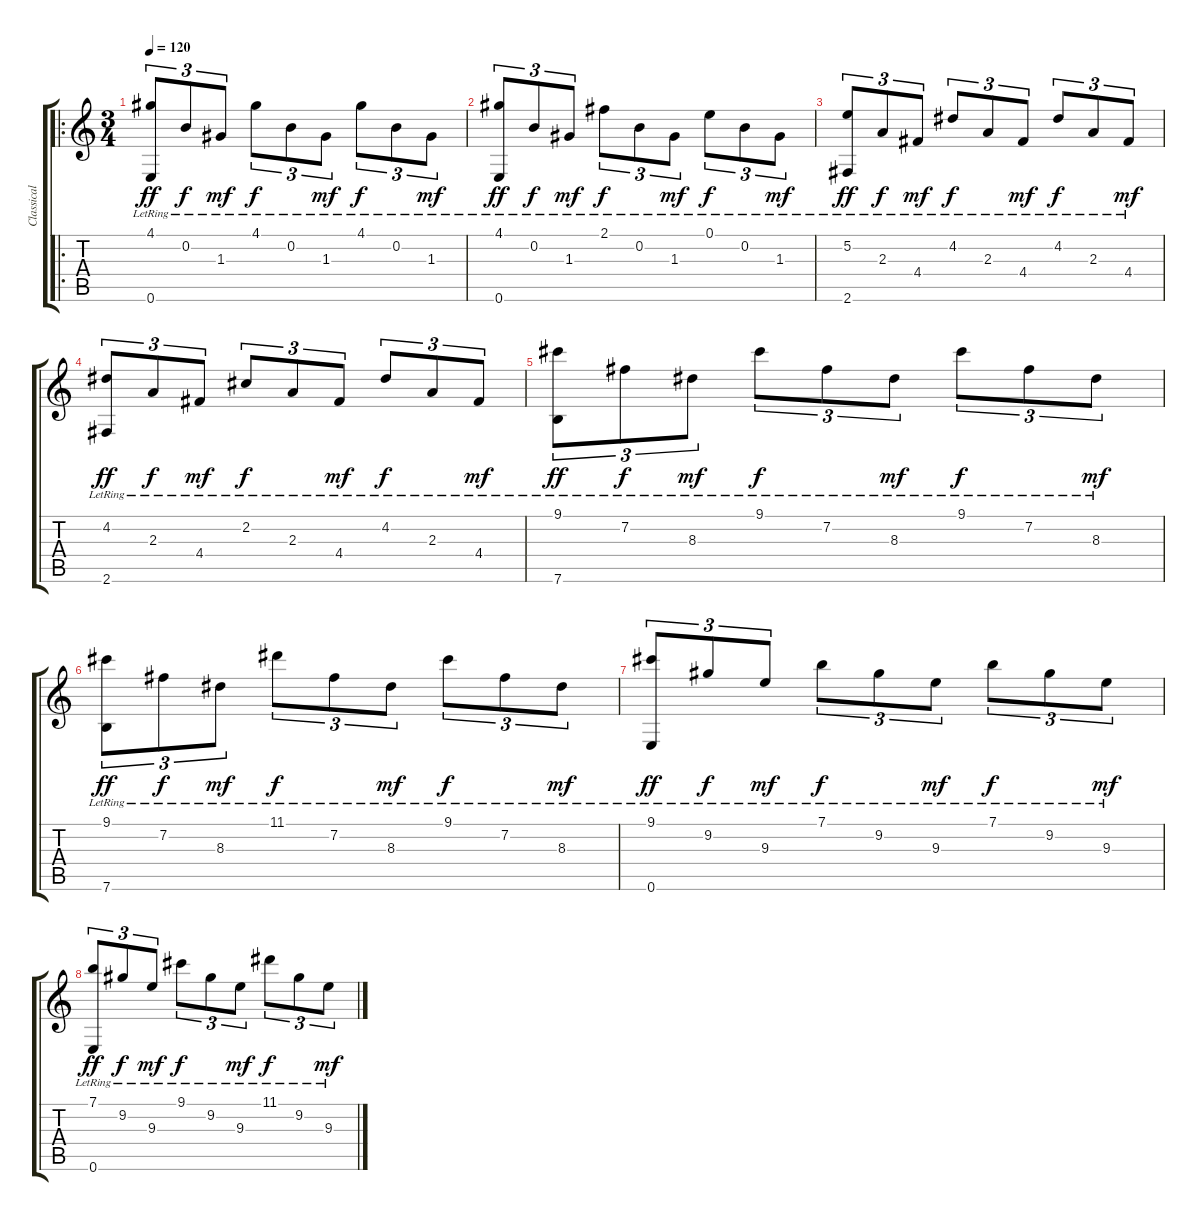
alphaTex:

\track ("Classical Guitar" "Classical ") {instrument acousticguitarnylon}
\staff {score tabs}
\tuning (E4 B3 G3 D3 A2 E2) {hide}
\ro
\ts (3 4)
\tempo 120
\clef g2
\ks c
(4.1{lr} 0.6{lr}).8{tu (3 2) dy ff} 0.2{lr}.8{tu (3 2) dy f} 1.3{lr}.8{tu (3 2) dy mf} 4.1{lr}.8{tu (3 2) dy f} 0.2{lr}.8{tu (3 2)} 1.3{lr}.8{tu (3 2) dy mf} 4.1{lr}.8{tu (3 2) dy f} 0.2{lr}.8{tu (3 2)} 1.3{lr}.8{tu (3 2) dy mf} |
(4.1{lr} 0.6{lr}).8{tu (3 2) dy ff} 0.2{lr}.8{tu (3 2) dy f} 1.3{lr}.8{tu (3 2) dy mf} 2.1{lr}.8{tu (3 2) dy f} 0.2{lr}.8{tu (3 2)} 1.3{lr}.8{tu (3 2) dy mf} 0.1{lr}.8{tu (3 2) dy f} 0.2{lr}.8{tu (3 2)} 1.3{lr}.8{tu (3 2) dy mf} |
(5.2{lr} 2.6{lr}).8{tu (3 2) dy ff} 2.3{lr}.8{tu (3 2) dy f} 4.4{lr}.8{tu (3 2) dy mf} 4.2{lr}.8{tu (3 2) dy f} 2.3{lr}.8{tu (3 2)} 4.4{lr}.8{tu (3 2) dy mf} 4.2{lr}.8{tu (3 2) dy f} 2.3{lr}.8{tu (3 2)} 4.4{lr}.8{tu (3 2) dy mf} |
(4.2{lr} 2.6{lr}).8{tu (3 2) dy ff} 2.3{lr}.8{tu (3 2) dy f} 4.4{lr}.8{tu (3 2) dy mf} 2.2{lr}.8{tu (3 2) dy f} 2.3{lr}.8{tu (3 2)} 4.4{lr}.8{tu (3 2) dy mf} 4.2{lr}.8{tu (3 2) dy f} 2.3{lr}.8{tu (3 2)} 4.4{lr}.8{tu (3 2) dy mf} |
(9.1{lr} 7.6{lr}).8{tu (3 2) dy ff} 7.2{lr}.8{tu (3 2) dy f} 8.3{lr}.8{tu (3 2) dy mf} 9.1{lr}.8{tu (3 2) dy f} 7.2{lr}.8{tu (3 2)} 8.3{lr}.8{tu (3 2) dy mf} 9.1{lr}.8{tu (3 2) dy f} 7.2{lr}.8{tu (3 2)} 8.3{lr}.8{tu (3 2) dy mf} |
(9.1{lr} 7.6{lr}).8{tu (3 2) dy ff} 7.2{lr}.8{tu (3 2) dy f} 8.3{lr}.8{tu (3 2) dy mf} 11.1{lr}.8{tu (3 2) dy f} 7.2{lr}.8{tu (3 2)} 8.3{lr}.8{tu (3 2) dy mf} 9.1{lr}.8{tu (3 2) dy f} 7.2{lr}.8{tu (3 2)} 8.3{lr}.8{tu (3 2) dy mf} |
(9.1{lr} 0.6{lr}).8{tu (3 2) dy ff} 9.2{lr}.8{tu (3 2) dy f} 9.3{lr}.8{tu (3 2) dy mf} 7.1{lr}.8{tu (3 2) dy f} 9.2{lr}.8{tu (3 2)} 9.3{lr}.8{tu (3 2) dy mf} 7.1{lr}.8{tu (3 2) dy f} 9.2{lr}.8{tu (3 2)} 9.3{lr}.8{tu (3 2) dy mf} |
(7.1{lr} 0.6{lr}).8{tu (3 2) dy ff} 9.2{lr}.8{tu (3 2) dy f} 9.3{lr}.8{tu (3 2) dy mf} 9.1{lr}.8{tu (3 2) dy f} 9.2{lr}.8{tu (3 2)} 9.3{lr}.8{tu (3 2) dy mf} 11.1{lr}.8{tu (3 2) dy f} 9.2{lr}.8{tu (3 2)} 9.3{lr}.8{tu (3 2) dy mf}
